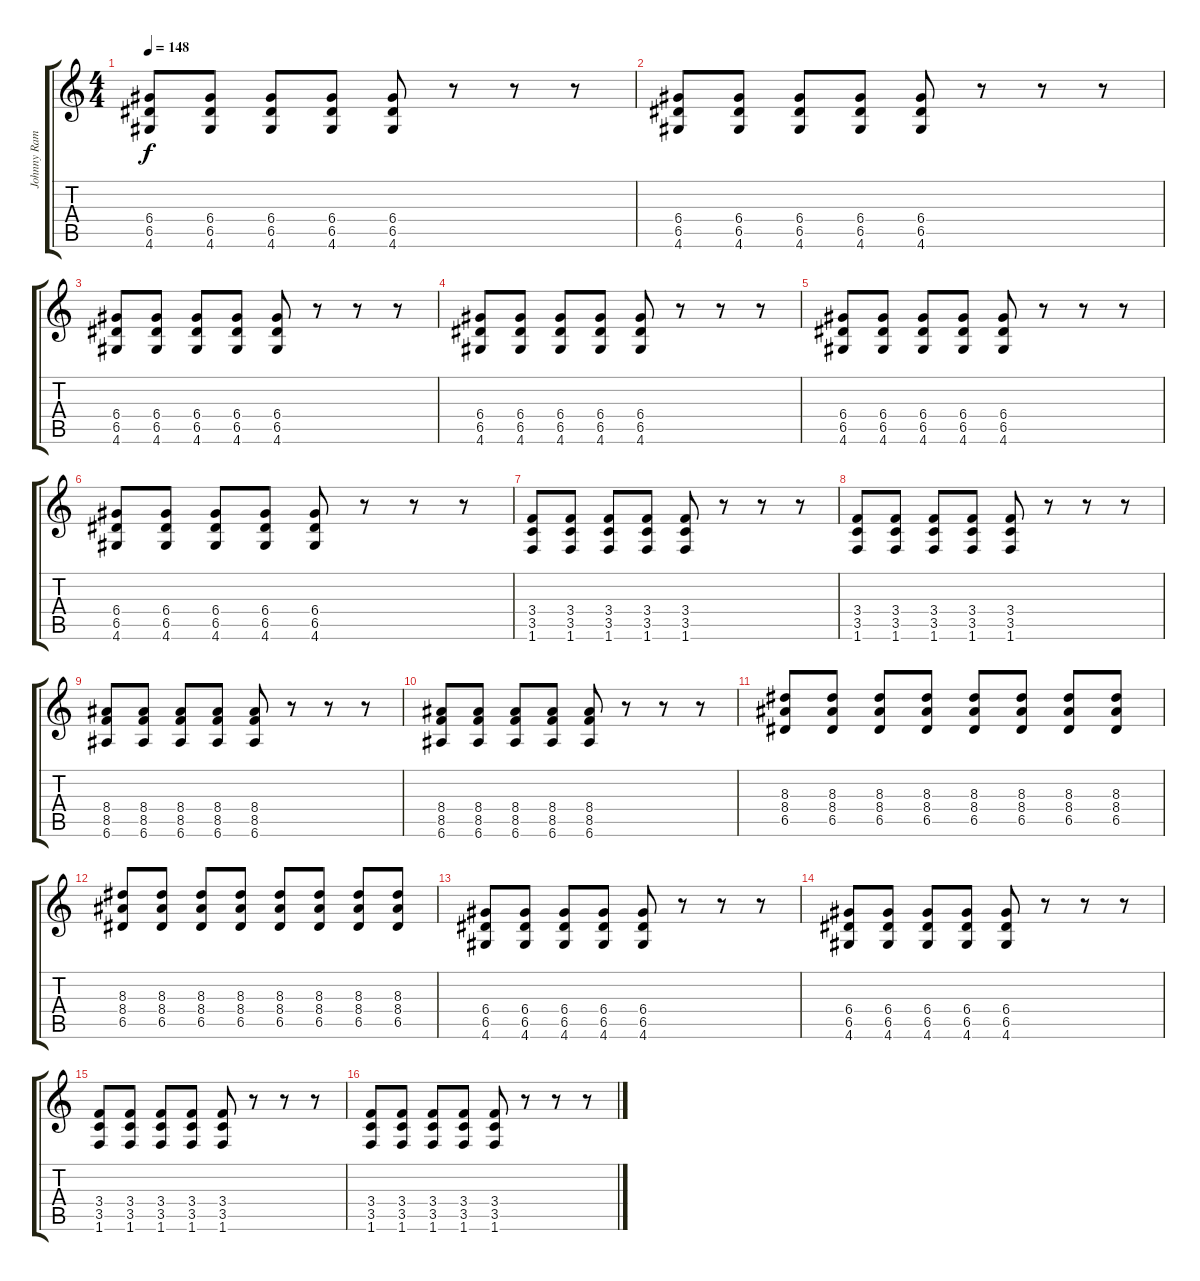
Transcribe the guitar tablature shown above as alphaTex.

\track ("Johnny Ramone" "Johnny Ram") {instrument distortionguitar}
\staff {score tabs}
\tuning (E4 B3 G3 D3 A2 E2) {hide}
\ts (4 4)
\tempo 148
\clef g2
\ks c
(6.4 6.5 4.6).8{txt "" dy f instrument distortionguitar} (6.4 6.5 4.6).8 (6.4 6.5 4.6).8 (6.4 6.5 4.6).8 (6.4 6.5 4.6).8 r.8 r.8 r.8 |
(6.4 6.5 4.6).8 (6.4 6.5 4.6).8 (6.4 6.5 4.6).8 (6.4 6.5 4.6).8 (6.4 6.5 4.6).8 r.8 r.8 r.8 |
(6.4 6.5 4.6).8 (6.4 6.5 4.6).8 (6.4 6.5 4.6).8 (6.4 6.5 4.6).8 (6.4 6.5 4.6).8 r.8 r.8 r.8 |
(6.4 6.5 4.6).8 (6.4 6.5 4.6).8 (6.4 6.5 4.6).8 (6.4 6.5 4.6).8 (6.4 6.5 4.6).8 r.8 r.8 r.8 |
(6.4 6.5 4.6).8 (6.4 6.5 4.6).8 (6.4 6.5 4.6).8 (6.4 6.5 4.6).8 (6.4 6.5 4.6).8 r.8 r.8 r.8 |
(6.4 6.5 4.6).8 (6.4 6.5 4.6).8 (6.4 6.5 4.6).8 (6.4 6.5 4.6).8 (6.4 6.5 4.6).8 r.8 r.8 r.8 |
(3.4 3.5 1.6).8 (3.4 3.5 1.6).8 (3.4 3.5 1.6).8 (3.4 3.5 1.6).8 (3.4 3.5 1.6).8 r.8 r.8 r.8 |
(3.4 3.5 1.6).8 (3.4 3.5 1.6).8 (3.4 3.5 1.6).8 (3.4 3.5 1.6).8 (3.4 3.5 1.6).8 r.8 r.8 r.8 |
(8.4 8.5 6.6).8 (8.4 8.5 6.6).8 (8.4 8.5 6.6).8 (8.4 8.5 6.6).8 (8.4 8.5 6.6).8 r.8 r.8 r.8 |
(8.4 8.5 6.6).8 (8.4 8.5 6.6).8 (8.4 8.5 6.6).8 (8.4 8.5 6.6).8 (8.4 8.5 6.6).8 r.8 r.8 r.8 |
(8.3 8.4 6.5).8 (8.3 8.4 6.5).8 (8.3 8.4 6.5).8 (8.3 8.4 6.5).8 (8.3 8.4 6.5).8 (8.3 8.4 6.5).8 (8.3 8.4 6.5).8 (8.3 8.4 6.5).8 |
(8.3 8.4 6.5).8 (8.3 8.4 6.5).8 (8.3 8.4 6.5).8 (8.3 8.4 6.5).8 (8.3 8.4 6.5).8 (8.3 8.4 6.5).8 (8.3 8.4 6.5).8 (8.3 8.4 6.5).8 |
(6.4 6.5 4.6).8 (6.4 6.5 4.6).8 (6.4 6.5 4.6).8 (6.4 6.5 4.6).8 (6.4 6.5 4.6).8 r.8 r.8 r.8 |
(6.4 6.5 4.6).8 (6.4 6.5 4.6).8 (6.4 6.5 4.6).8 (6.4 6.5 4.6).8 (6.4 6.5 4.6).8 r.8 r.8 r.8 |
(3.4 3.5 1.6).8 (3.4 3.5 1.6).8 (3.4 3.5 1.6).8 (3.4 3.5 1.6).8 (3.4 3.5 1.6).8 r.8 r.8 r.8 |
(3.4 3.5 1.6).8 (3.4 3.5 1.6).8 (3.4 3.5 1.6).8 (3.4 3.5 1.6).8 (3.4 3.5 1.6).8 r.8 r.8 r.8
